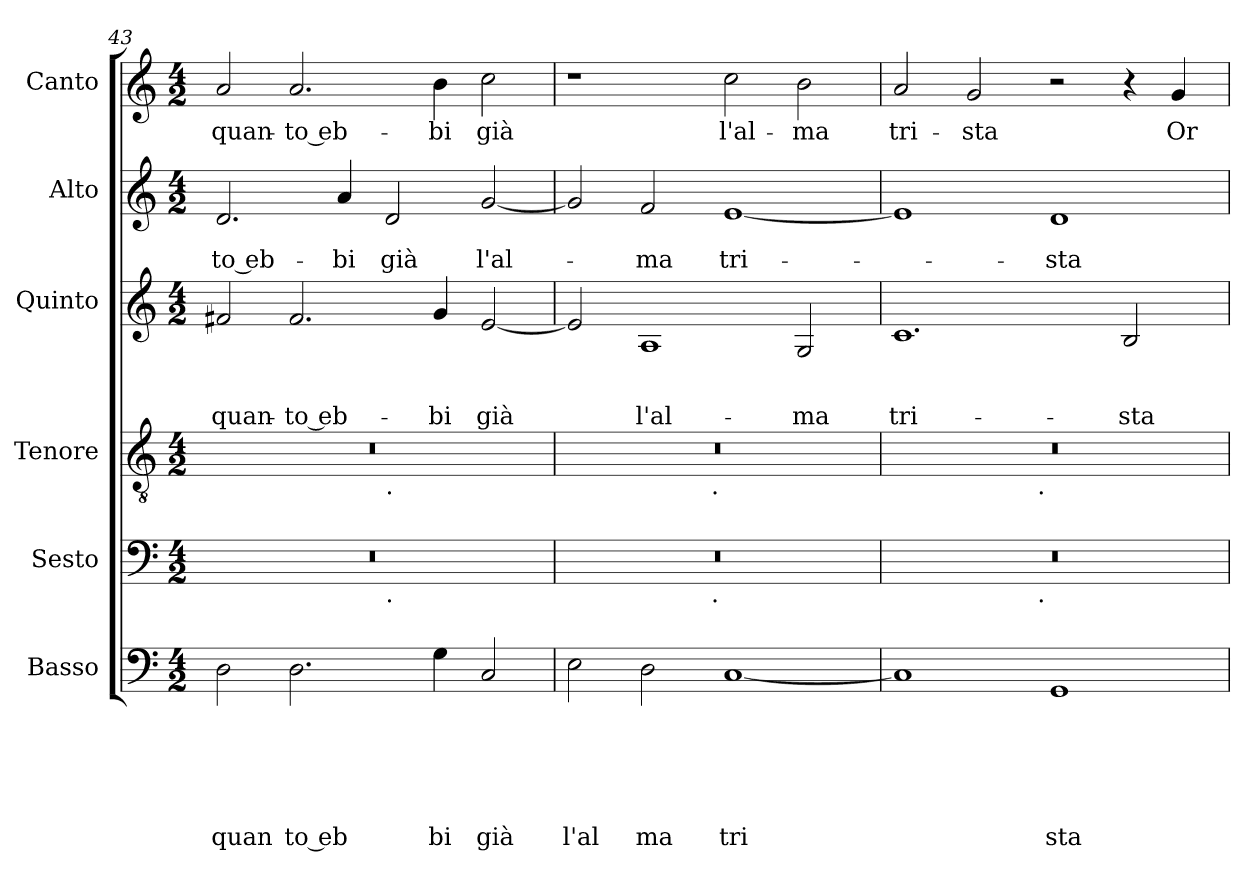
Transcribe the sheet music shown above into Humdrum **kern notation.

**kern	**text	**text	**text	**text	**text	**text	**kern	**kern	**kern	**text	**text	**text	**kern	**text	**text	**kern	**text
*part6	*part6	*part6	*part6	*part6	*part6	*part6	*part5	*part4	*part3	*part3	*part3	*part3	*part2	*part2	*part2	*part1	*part1
*staff6	*staff6	*staff6	*staff6	*staff6	*staff6	*staff6	*staff5	*staff4	*staff3	*staff3	*staff3	*staff3	*staff2	*staff2	*staff2	*staff1	*staff1
*I"Basso	*	*	*	*	*	*	*I"Sesto	*I"Tenore	*I"Quinto	*	*	*	*I"Alto	*	*	*I"Canto	*
*I'Basso	*	*	*	*	*	*	*I'Sesto	*I'Tenore	*I'Quinto	*	*	*	*I'Alto	*	*	*I'Canto	*
*clefF4	*	*	*	*	*	*	*clefF4	*clefGv2	*clefG2	*	*	*	*clefG2	*	*	*clefG2	*
*k[]	*	*	*	*	*	*	*k[]	*k[]	*k[]	*	*	*	*k[]	*	*	*k[]	*
*C:	*	*	*	*	*	*	*C:	*C:	*C:	*	*	*	*C:	*	*	*C:	*
*M4/2	*	*	*	*	*	*	*M4/2	*M4/2	*M4/2	*	*	*	*M4/2	*	*	*M4/2	*
=43	=43	=43	=43	=43	=43	=43	=43	=43	=43	=43	=43	=43	=43	=43	=43	=43	=43
!	!	!	!	!	!	!LO:LY:b	!	!	!	!	!	!LO:LY:b	!	!	!LO:LY:b:rj	!	!LO:LY:b
*	*	*	*	*	*	*	*^	*^	*	*	*	*	*	*	*	*	*
2D\	.	.	.	.	.	quan	0r	1ryy	0r	1ryy	2f#X/	.	.	quan-	2.d/	.	-to eb-	2a/	quan-
!	!	!	!	!	!	!LO:LY:b:rj	!	!	!	!	!	!	!	!LO:LY:b:rj	!	!	!	!	!LO:LY:b:rj
2.D\	.	.	.	.	.	to eb	.	.	.	.	2.f#/	.	.	-to eb-	.	.	.	2.a/	-to eb-
!	!	!	!	!	!	!	!	!	!	!	!	!	!	!	!	!	!LO:LY:b	!	!
.	.	.	.	.	.	.	.	.	.	.	.	.	.	.	4a/	.	-bi	.	.
!	!	!	!	!	!	!	!	!	!	!LO:TX:b:t=.	!	!	!	!	!	!	!	!	!
!	!	!	!	!	!	!	!	!LO:TX:b:t=.	!	!	!	!	!	!	!	!	!	!	!
!	!	!	!	!	!	!	!	!	!	!	!	!	!	!	!	!	!LO:LY:b	!	!
.	.	.	.	.	.	.	.	1ryy	.	1ryy	.	.	.	.	2d/	.	già	.	.
!	!	!	!	!	!	!LO:LY:b	!	!	!	!	!	!	!	!LO:LY:b	!	!	!	!	!LO:LY:b
4G\	.	.	.	.	.	bi	.	.	.	.	4g/	.	.	-bi	.	.	.	4b\	-bi
!	!	!	!	!	!	!LO:LY:b	!	!	!	!	!	!	!	!LO:LY:b	!	!	!LO:LY:b	!	!LO:LY:b
2C/	.	.	.	.	.	già	.	.	.	.	[<2e/	.	.	già	[<2g/	.	l'al-	2cc\	già
=44	=44	=44	=44	=44	=44	=44	=44	=44	=44	=44	=44	=44	=44	=44	=44	=44	=44	=44	=44
!	!	!	!	!	!	!LO:LY:b	!	!	!	!	!	!	!	!	!	!	!	!	!
2E\	.	.	.	.	.	l'al	0r	2ryy	0r	2ryy	2e/]	.	.	.	2g/]	.	.	1r	.
!	!	!	!	!	!	!LO:LY:b	!	!	!	!	!	!	!	!LO:LY:b	!	!	!LO:LY:b	!	!
2D\	.	.	.	.	.	ma	.	4...ryy	.	4...ryy	1A	.	.	l'al-	2f/	.	-ma	.	.
!	!	!	!	!	!	!	!	!	!	!LO:TX:b:t=.	!	!	!	!	!	!	!	!	!
!	!	!	!	!	!	!	!	!LO:TX:b:t=.	!	!	!	!	!	!	!	!	!	!	!
.	.	.	.	.	.	.	.	1ryy	.	1ryy	.	.	.	.	.	.	.	.	.
!	!	!	!	!	!	!LO:LY:b	!	!	!	!	!	!	!	!	!	!	!LO:LY:b	!	!LO:LY:b
[<1C	.	.	.	.	.	tri	.	.	.	.	.	.	.	.	[<1e	.	tri-	2cc\	l'al-
!	!	!	!	!	!	!	!	!	!	!	!	!	!	!LO:LY:b	!	!	!	!	!LO:LY:b
.	.	.	.	.	.	.	.	.	.	.	2G/	.	.	-ma	.	.	.	2b\	-ma
.	.	.	.	.	.	.	.	32ryy	.	32ryy	.	.	.	.	.	.	.	.	.
=45	=45	=45	=45	=45	=45	=45	=45	=45	=45	=45	=45	=45	=45	=45	=45	=45	=45	=45	=45
!	!	!	!	!	!	!	!	!	!	!	!	!	!	!LO:LY:b	!	!	!	!	!LO:LY:b
1C]	.	.	.	.	.	.	0r	2ryy	0r	2ryy	1.c	.	.	tri-	1e]	.	.	2a/	tri-
!	!	!	!	!	!	!	!	!	!	!	!	!	!	!	!	!	!	!	!LO:LY:b
.	.	.	.	.	.	.	.	4...ryy	.	4...ryy	.	.	.	.	.	.	.	2g/	-sta
!	!	!	!	!	!	!	!	!	!	!LO:TX:b:t=.	!	!	!	!	!	!	!	!	!
!	!	!	!	!	!	!	!	!LO:TX:b:t=.	!	!	!	!	!	!	!	!	!	!	!
.	.	.	.	.	.	.	.	1ryy	.	1ryy	.	.	.	.	.	.	.	.	.
!	!	!	!	!	!	!LO:LY:b	!	!	!	!	!	!	!	!	!	!	!LO:LY:b	!	!
1GG	.	.	.	.	.	sta	.	.	.	.	.	.	.	.	1d	.	-sta	2r	.
!	!	!	!	!	!	!	!	!	!	!	!	!	!	!LO:LY:b	!	!	!	!	!
.	.	.	.	.	.	.	.	.	.	.	2B/	.	.	-sta	.	.	.	4r	.
!	!	!	!	!	!	!	!	!	!	!	!	!	!	!	!	!	!	!	!LO:LY:b
.	.	.	.	.	.	.	.	.	.	.	.	.	.	.	.	.	.	4g/	Or
.	.	.	.	.	.	.	.	32ryy	.	32ryy	.	.	.	.	.	.	.	.	.
*	*	*	*	*	*	*	*v	*v	*	*	*	*	*	*	*	*	*	*	*
*	*	*	*	*	*	*	*	*v	*v	*	*	*	*	*	*	*	*	*
=	=	=	=	=	=	=	=	=	=	=	=	=	=	=	=	=	=
*-	*-	*-	*-	*-	*-	*-	*-	*-	*-	*-	*-	*-	*-	*-	*-	*-	*-
